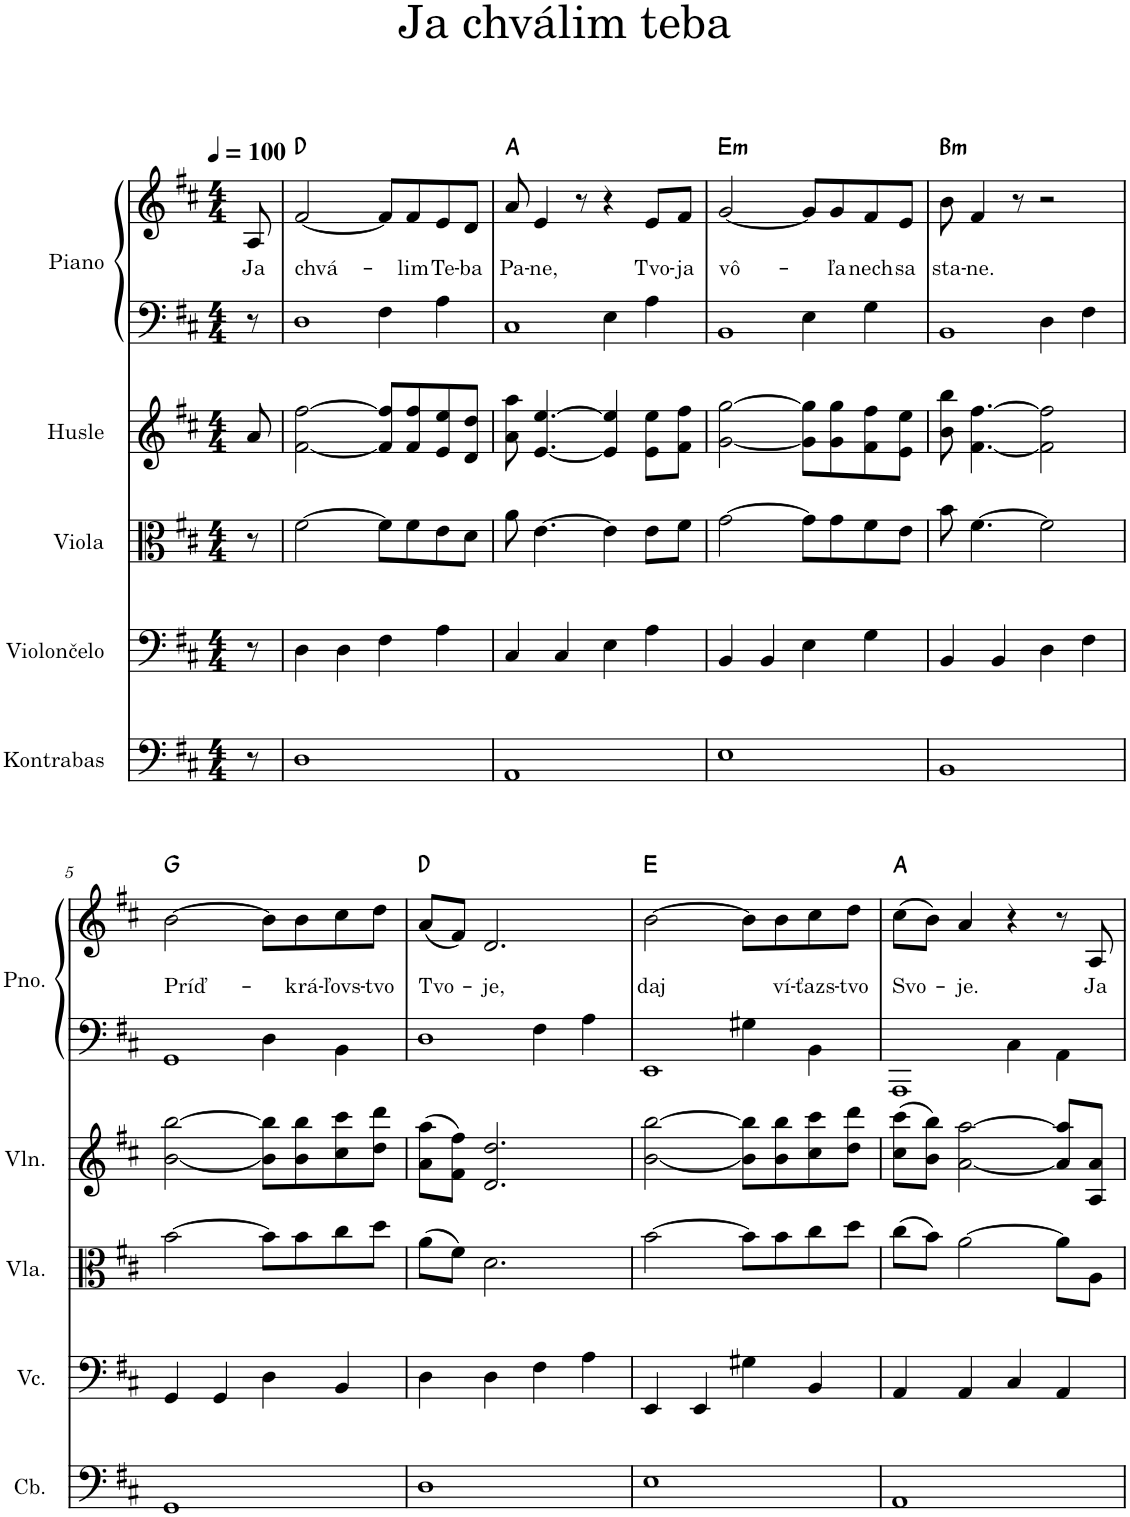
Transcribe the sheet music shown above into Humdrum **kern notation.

**kern	**kern	**kern	**kern	**kern	**kern	**text	**harte
*part5	*part4	*part3	*part2	*part1	*part1	*part1	*part1
*staff6	*staff5	*staff4	*staff3	*staff2	*staff1	*staff1	*
*I"Kontrabas	*I"Violončelo	*I"Viola	*I"Husle	*I"Piano	*	*	*
*	*	*I'Vla.	*	*I'Pno.	*	*	*
*clefF4	*clefF4	*clefC3	*clefG2	*clefF4	*clefG2	*	*
*Trd7c12	*	*	*	*	*	*	*
*k[f#c#]	*k[f#c#]	*k[f#c#]	*k[f#c#]	*k[f#c#]	*k[f#c#]	*	*
*M4/4	*M4/4	*M4/4	*M4/4	*M4/4	*M4/4	*	*
*MM100	*MM100	*MM100	*MM100	*MM100	*MM100	*	*
=	=	=	=	=	=	=	=
!	!	!	!	!	!	!LO:LY:b	!
8r	8r	8r	8a/	8r	8A/	Ja	.
=1	=1	=1	=1	=1	=1	=1	=1
*	*	*	*	*^	*	*	*
!	!	!	!	!	!	!	!LO:LY:b	!
1D	4D\	[2f#\	[2f#\ [2ff#\	1D	2ryy	[2f#/	chvá-	D:maj
.	4D\	.	.	.	.	.	.	.
.	4F#\	8f#\L]	8f#/] 8ff#/]L	.	4F#\	8f#/L]	.	.
!	!	!	!	!	!	!	!LO:LY:b	!
.	.	8f#\	8f#/ 8ff#/	.	.	8f#/	-lim	.
!	!	!	!	!	!	!	!LO:LY:b	!
.	4A\	8e\	8e/ 8ee/	.	4A\	8e/	Te-	.
!	!	!	!	!	!	!	!LO:LY:b	!
.	.	8d\J	8d/ 8dd/J	.	.	8d/J	-ba	.
=2	=2	=2	=2	=2	=2	=2	=2	=2
!	!	!	!	!	!	!	!LO:LY:b	!
1AA	4C#/	8a\	8a\ 8aa\	1C#	2ryy	8a/	Pa-	A:maj
!	!	!	!	!	!	!	!LO:LY:b	!
.	.	[4.e\	[4.e/ [4.ee/	.	.	4e/	-ne,	.
.	4C#/	.	.	.	.	.	.	.
.	.	.	.	.	.	8r	.	.
.	4E\	4e\]	4e/] 4ee/]	.	4E\	4r	.	.
!	!	!	!	!	!	!	!LO:LY:b	!
.	4A\	8e\L	8e\ 8ee\L	.	4A\	8e/L	Tvo-	.
!	!	!	!	!	!	!	!LO:LY:b	!
.	.	8f#\J	8f#\ 8ff#\J	.	.	8f#/J	-ja	.
=3	=3	=3	=3	=3	=3	=3	=3	=3
!	!	!	!	!	!	!	!LO:LY:b	!LO:H:kt=m
1E	4BB/	[2g\	[2g\ [2gg\	1BB	2ryy	[2g/	vô-	E:min
.	4BB/	.	.	.	.	.	.	.
.	4E\	8g\L]	8g\] 8gg\]L	.	4E\	8g/L]	.	.
!	!	!	!	!	!	!	!LO:LY:b	!
.	.	8g\	8g\ 8gg\	.	.	8g/	-ľa	.
!	!	!	!	!	!	!	!LO:LY:b	!
.	4G\	8f#\	8f#\ 8ff#\	.	4G\	8f#/	nech	.
!	!	!	!	!	!	!	!LO:LY:b	!
.	.	8e\J	8e\ 8ee\J	.	.	8e/J	sa	.
=4	=4	=4	=4	=4	=4	=4	=4	=4
!	!	!	!	!	!	!	!LO:LY:b	!LO:H:kt=m
1BB	4BB/	8b\	8b\ 8bb\	1BB	2ryy	8b\	sta-	B:min
!	!	!	!	!	!	!	!LO:LY:b	!
.	.	[4.f#\	[4.f#\ [4.ff#\	.	.	4f#/	-ne.	.
.	4BB/	.	.	.	.	.	.	.
.	.	.	.	.	.	8r	.	.
.	4D\	2f#\]	2f#\] 2ff#\]	.	4D\	2r	.	.
.	4F#\	.	.	.	4F#\	.	.	.
!!LO:LB:g=z
=5	=5	=5	=5	=5	=5	=5	=5	=5
!	!	!	!	!	!	!	!LO:LY:b	!
1GG	4GG/	[2b\	[2b\ [2bb\	1GG	2ryy	[2b\	Príď-	G:maj
.	4GG/	.	.	.	.	.	.	.
.	4D\	8b\L]	8b\] 8bb\]L	.	4D\	8b\L]	.	.
!	!	!	!	!	!	!	!LO:LY:b	!
.	.	8b\	8b\ 8bb\	.	.	8b\	-krá-	.
!	!	!	!	!	!	!	!LO:LY:b	!
.	4BB/	8cc#\	8cc#\ 8ccc#\	.	4BB\	8cc#\	-ľovs-	.
!	!	!	!	!	!	!	!LO:LY:b	!
.	.	8dd\J	8dd\ 8ddd\J	.	.	8dd\J	-tvo	.
=6	=6	=6	=6	=6	=6	=6	=6	=6
!	!	!	!	!	!	!	!LO:LY:b	!
1D	4D\	(8a\L	(8a\ 8aa\L	1D	2ryy	(8a/L	Tvo-	D:maj
.	.	8f#\J)	8f#\ 8ff#\J)	.	.	8f#/J)	.	.
!	!	!	!	!	!	!	!LO:LY:b	!
.	4D\	2.d\	2.d/ 2.dd/	.	.	2.d/	-je,	.
.	4F#\	.	.	.	4F#\	.	.	.
.	4A\	.	.	.	4A\	.	.	.
=7	=7	=7	=7	=7	=7	=7	=7	=7
!	!	!	!	!	!	!	!LO:LY:b	!
1E	4EE/	[2b\	[2b\ [2bb\	1EE	2ryy	[2b\	daj	E:maj
.	4EE/	.	.	.	.	.	.	.
.	4G#X\	8b\L]	8b\] 8bb\]L	.	4G#X\	8b\L]	.	.
!	!	!	!	!	!	!	!LO:LY:b	!
.	.	8b\	8b\ 8bb\	.	.	8b\	ví-	.
!	!	!	!	!	!	!	!LO:LY:b	!
.	4BB/	8cc#\	8cc#\ 8ccc#\	.	4BB\	8cc#\	-ťazs-	.
!	!	!	!	!	!	!	!LO:LY:b	!
.	.	8dd\J	8dd\ 8ddd\J	.	.	8dd\J	-tvo	.
=8	=8	=8	=8	=8	=8	=8	=8	=8
!	!	!	!	!	!	!	!LO:LY:b	!
1AA	4AA/	(8cc#\L	(8cc#\ 8ccc#\L	1AAA	2ryy	(8cc#\L	Svo-	A:maj
.	.	8b\J)	8b\ 8bb\J)	.	.	8b\J)	.	.
!	!	!	!	!	!	!	!LO:LY:b	!
.	4AA/	[2a\	[2a\ [2aa\	.	.	4a/	-je.	.
.	4C#/	.	.	.	4C#\	4r	.	.
.	4AA/	8a\L]	8a/] 8aa/]L	.	4AA\	8r	.	.
!	!	!	!	!	!	!	!LO:LY:b	!
.	.	8A\J	8A/ 8a/J	.	.	8A/	Ja	.
*	*	*	*	*v	*v	*	*	*
=	=	=	=	=	=	=	=
*-	*-	*-	*-	*-	*-	*-	*-
